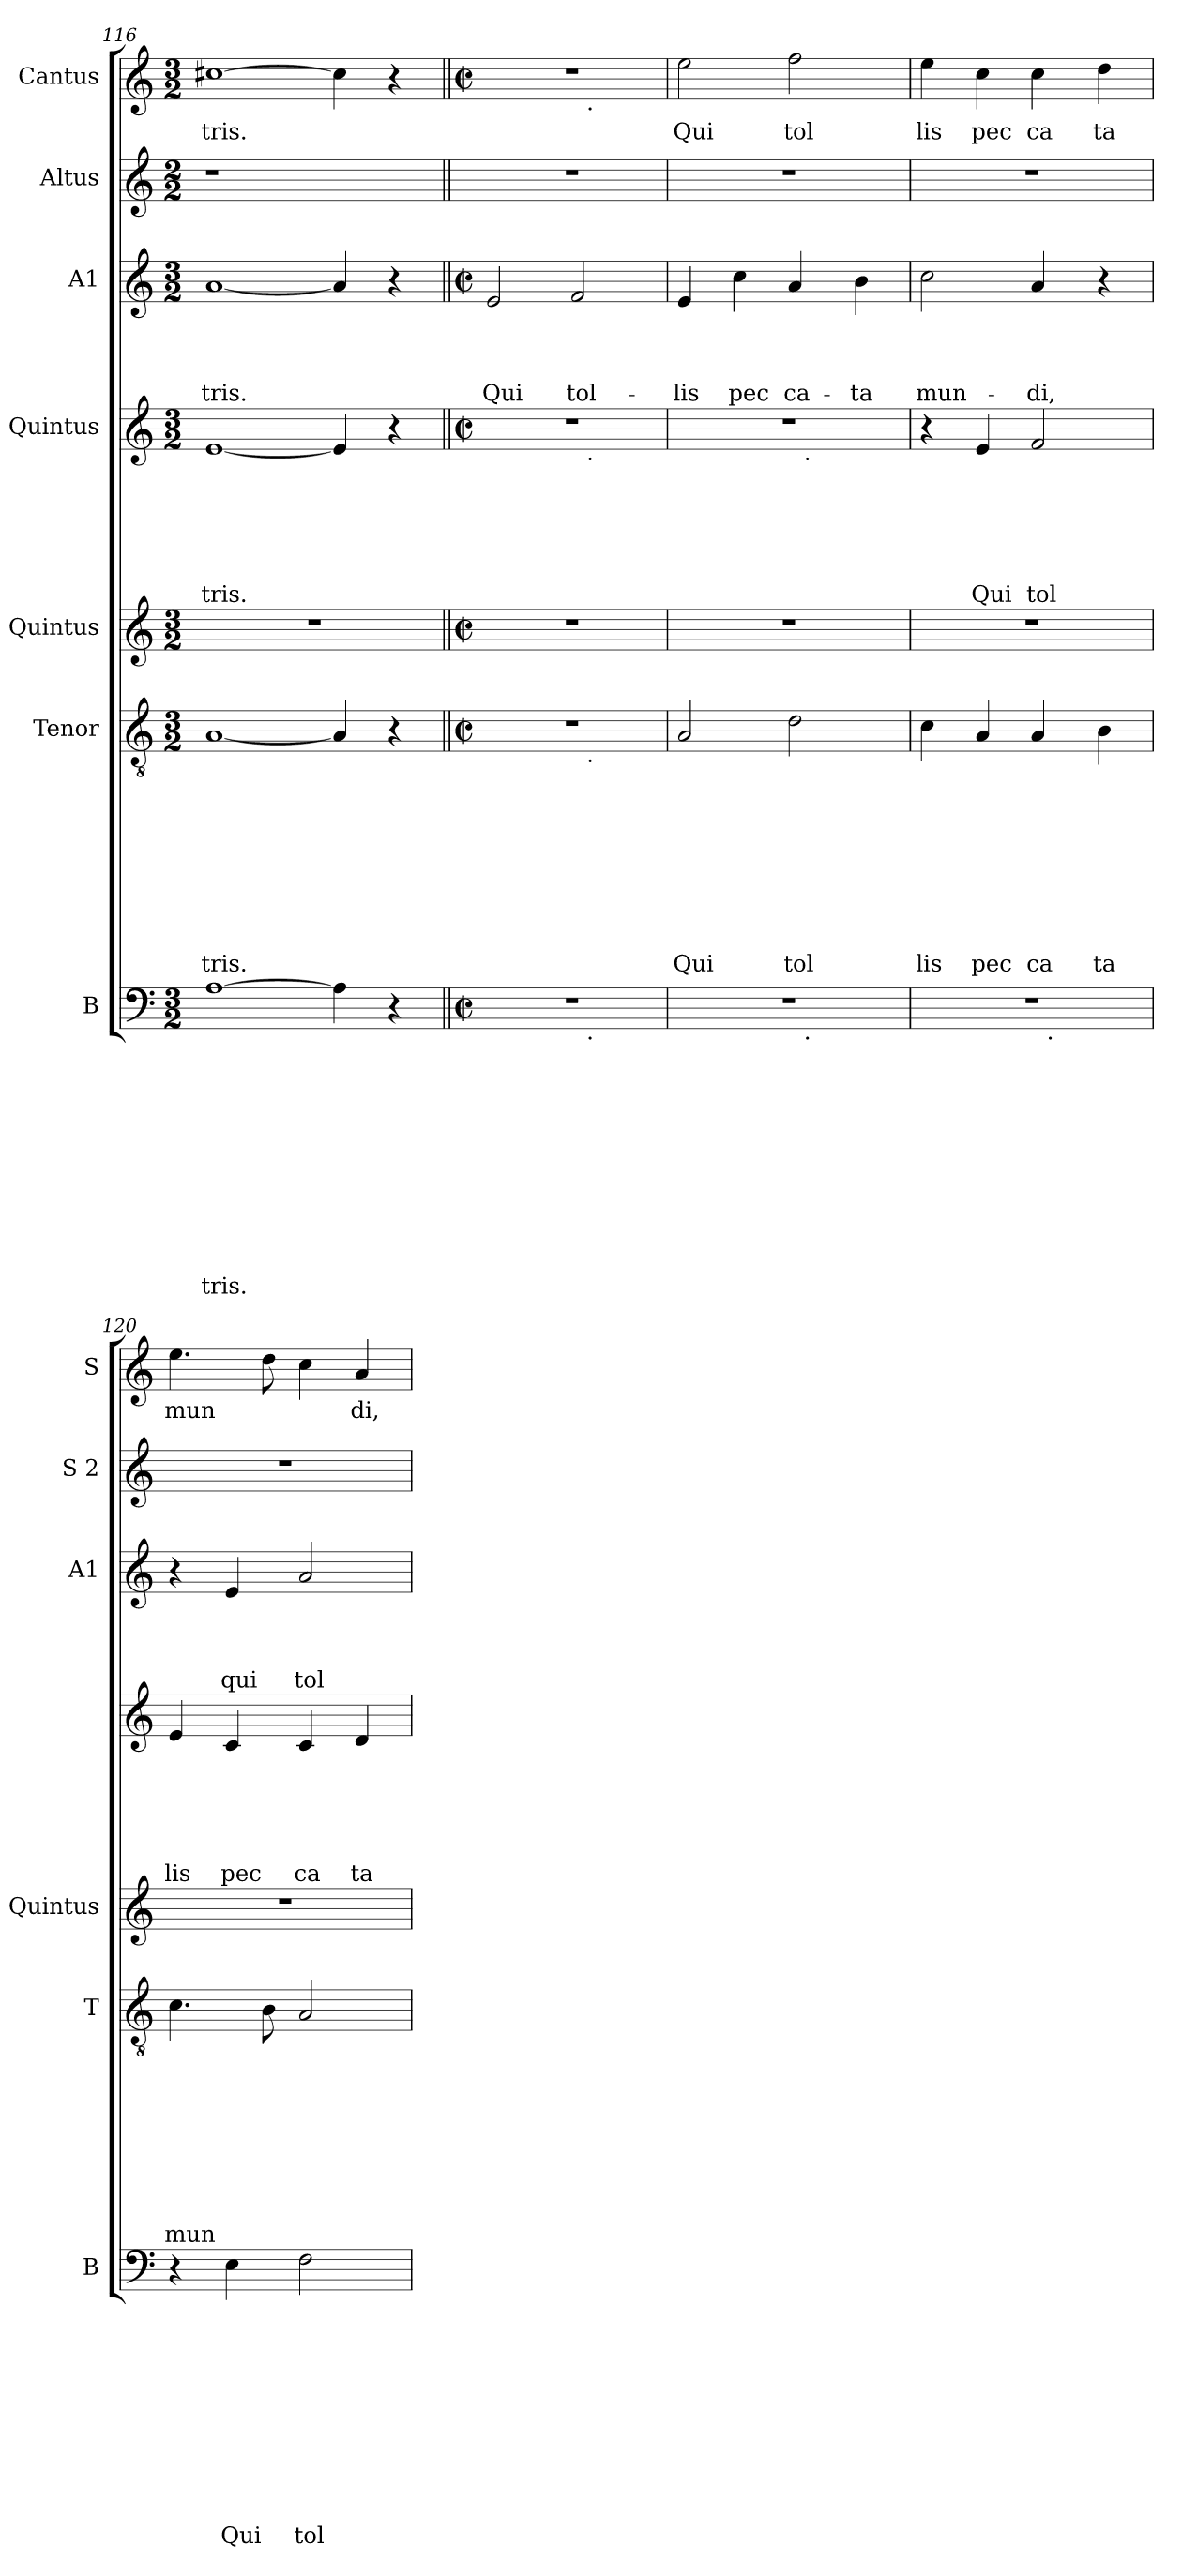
**kern	**text	**text	**text	**text	**text	**text	**text	**text	**text	**text	**text	**kern	**text	**text	**text	**text	**text	**text	**text	**text	**text	**kern	**kern	**text	**text	**text	**text	**text	**text	**kern	**text	**text	**text	**text	**kern	**kern	**text
*part7	*part7	*part7	*part7	*part7	*part7	*part7	*part7	*part7	*part7	*part7	*part7	*part6	*part6	*part6	*part6	*part6	*part6	*part6	*part6	*part6	*part6	*part5	*part4	*part4	*part4	*part4	*part4	*part4	*part4	*part3	*part3	*part3	*part3	*part3	*part2	*part1	*part1
*staff7	*staff7	*staff7	*staff7	*staff7	*staff7	*staff7	*staff7	*staff7	*staff7	*staff7	*staff7	*staff6	*staff6	*staff6	*staff6	*staff6	*staff6	*staff6	*staff6	*staff6	*staff6	*staff5	*staff4	*staff4	*staff4	*staff4	*staff4	*staff4	*staff4	*staff3	*staff3	*staff3	*staff3	*staff3	*staff2	*staff1	*staff1
*I"B	*	*	*	*	*	*	*	*	*	*	*	*I"Tenor	*	*	*	*	*	*	*	*	*	*I"Quintus	*I"Quintus	*	*	*	*	*	*	*I"A1	*	*	*	*	*I"Altus	*I"Cantus	*
*I'B	*	*	*	*	*	*	*	*	*	*	*	*I'T	*	*	*	*	*	*	*	*	*	*I'Quintus	*	*	*	*	*	*	*	*I'A1	*	*	*	*	*I'S 2	*I'S	*
*clefF4	*	*	*	*	*	*	*	*	*	*	*	*clefGv2	*	*	*	*	*	*	*	*	*	*clefG2	*clefG2	*	*	*	*	*	*	*clefG2	*	*	*	*	*clefG2	*clefG2	*
*k[]	*	*	*	*	*	*	*	*	*	*	*	*k[]	*	*	*	*	*	*	*	*	*	*k[]	*k[]	*	*	*	*	*	*	*k[]	*	*	*	*	*k[]	*k[]	*
*C:	*	*	*	*	*	*	*	*	*	*	*	*C:	*	*	*	*	*	*	*	*	*	*C:	*C:	*	*	*	*	*	*	*C:	*	*	*	*	*C:	*C:	*
*M3/2	*	*	*	*	*	*	*	*	*	*	*	*M3/2	*	*	*	*	*	*	*	*	*	*M3/2	*M3/2	*	*	*	*	*	*	*M3/2	*	*	*	*	*M2/2	*M3/2	*
=116	=116	=116	=116	=116	=116	=116	=116	=116	=116	=116	=116	=116	=116	=116	=116	=116	=116	=116	=116	=116	=116	=116	=116	=116	=116	=116	=116	=116	=116	=116	=116	=116	=116	=116	=116	=116	=116
!	!	!	!	!	!	!	!	!	!	!	!LO:LY:b	!	!	!	!	!	!	!	!	!	!LO:LY:b	!	!	!	!	!	!	!	!LO:LY:b	!	!	!	!	!LO:LY:b	!	!	!LO:LY:b
[>1A	.	.	.	.	.	.	.	.	.	.	tris.	[<1A	.	.	.	.	.	.	.	.	tris.	1.r	[<1e	.	.	.	.	.	tris.	[<1a	.	.	.	tris.	1r	[>1cc#X	tris.
4A\]	.	.	.	.	.	.	.	.	.	.	.	4A/]	.	.	.	.	.	.	.	.	.	.	4e/]	.	.	.	.	.	.	4a/]	.	.	.	.	2ryy	4cc#\]	.
4r	.	.	.	.	.	.	.	.	.	.	.	4r	.	.	.	.	.	.	.	.	.	.	4r	.	.	.	.	.	.	4r	.	.	.	.	.	4r	.
=117||	=117||	=117||	=117||	=117||	=117||	=117||	=117||	=117||	=117||	=117||	=117||	=117||	=117||	=117||	=117||	=117||	=117||	=117||	=117||	=117||	=117||	=117||	=117||	=117||	=117||	=117||	=117||	=117||	=117||	=117||	=117||	=117||	=117||	=117||	=117||	=117||	=117||
*M2/2	*	*	*	*	*	*	*	*	*	*	*	*M2/2	*	*	*	*	*	*	*	*	*	*M2/2	*M2/2	*	*	*	*	*	*	*M2/2	*	*	*	*	*	*M2/2	*
*met(c|)	*	*	*	*	*	*	*	*	*	*	*	*met(c|)	*	*	*	*	*	*	*	*	*	*met(c|)	*met(c|)	*	*	*	*	*	*	*met(c|)	*	*	*	*	*	*met(c|)	*
!	!	!	!	!	!	!	!	!	!	!	!	!	!	!	!	!	!	!	!	!	!	!	!	!	!	!	!	!	!	!	!	!	!	!LO:LY:b	!	!	!
*^	*	*	*	*	*	*	*	*	*	*	*	*^	*	*	*	*	*	*	*	*	*	*	*^	*	*	*	*	*	*	*	*	*	*	*	*	*^	*
1r	2ryy	.	.	.	.	.	.	.	.	.	.	.	1r	2ryy	.	.	.	.	.	.	.	.	.	1r	1r	2ryy	.	.	.	.	.	.	2e/	.	.	.	Qui	1r	1r	2ryy	.
!	!	!	!	!	!	!	!	!	!	!	!	!	!	!	!	!	!	!	!	!	!	!	!	!	!	!	!	!	!	!	!	!	!	!	!	!	!LO:LY:b	!	!	!	!
.	32ryy	.	.	.	.	.	.	.	.	.	.	.	.	32ryy	.	.	.	.	.	.	.	.	.	.	.	32ryy	.	.	.	.	.	.	2f/	.	.	.	tol-	.	.	32ryy	.
!	!	!	!	!	!	!	!	!	!	!	!	!	!	!	!	!	!	!	!	!	!	!	!	!	!	!	!	!	!	!	!	!	!	!	!	!	!	!	!	!LO:TX:b:t=·	!
!	!	!	!	!	!	!	!	!	!	!	!	!	!	!	!	!	!	!	!	!	!	!	!	!	!	!LO:TX:b:t=·	!	!	!	!	!	!	!	!	!	!	!	!	!	!	!
!	!	!	!	!	!	!	!	!	!	!	!	!	!	!LO:TX:b:t=·	!	!	!	!	!	!	!	!	!	!	!	!	!	!	!	!	!	!	!	!	!	!	!	!	!	!	!
!	!LO:TX:b:t=·	!	!	!	!	!	!	!	!	!	!	!	!	!	!	!	!	!	!	!	!	!	!	!	!	!	!	!	!	!	!	!	!	!	!	!	!	!	!	!	!
.	4...ryy	.	.	.	.	.	.	.	.	.	.	.	.	4...ryy	.	.	.	.	.	.	.	.	.	.	.	4...ryy	.	.	.	.	.	.	.	.	.	.	.	.	.	4...ryy	.
=118	=118	=118	=118	=118	=118	=118	=118	=118	=118	=118	=118	=118	=118	=118	=118	=118	=118	=118	=118	=118	=118	=118	=118	=118	=118	=118	=118	=118	=118	=118	=118	=118	=118	=118	=118	=118	=118	=118	=118	=118	=118
!	!	!	!	!	!	!	!	!	!	!	!	!	!	!	!	!	!	!	!	!	!	!	!LO:LY:b	!	!	!	!	!	!	!	!	!	!	!	!	!	!LO:LY:b	!	!	!	!LO:LY:b
*	*	*	*	*	*	*	*	*	*	*	*	*	*v	*v	*	*	*	*	*	*	*	*	*	*	*	*	*	*	*	*	*	*	*	*	*	*	*	*	*v	*v	*
1r	2ryy	.	.	.	.	.	.	.	.	.	.	.	2A/	.	.	.	.	.	.	.	.	Qui	1r	1r	2ryy	.	.	.	.	.	.	4e/	.	.	.	-lis	1r	2ee\	Qui
!	!	!	!	!	!	!	!	!	!	!	!	!	!	!	!	!	!	!	!	!	!	!	!	!	!	!	!	!	!	!	!	!	!	!	!	!LO:LY:b	!	!	!
.	.	.	.	.	.	.	.	.	.	.	.	.	.	.	.	.	.	.	.	.	.	.	.	.	.	.	.	.	.	.	.	4cc\	.	.	.	pec	.	.	.
!	!	!	!	!	!	!	!	!	!	!	!	!	!	!	!	!	!	!	!	!	!	!LO:LY:b	!	!	!	!	!	!	!	!	!	!	!	!	!	!LO:LY:b	!	!	!LO:LY:b
.	32ryy	.	.	.	.	.	.	.	.	.	.	.	2d\	.	.	.	.	.	.	.	.	tol	.	.	32ryy	.	.	.	.	.	.	4a/	.	.	.	ca-	.	2ff\	tol
!	!	!	!	!	!	!	!	!	!	!	!	!	!	!	!	!	!	!	!	!	!	!	!	!	!LO:TX:b:t=·	!	!	!	!	!	!	!	!	!	!	!	!	!	!
!	!LO:TX:b:t=·	!	!	!	!	!	!	!	!	!	!	!	!	!	!	!	!	!	!	!	!	!	!	!	!	!	!	!	!	!	!	!	!	!	!	!	!	!	!
.	4...ryy	.	.	.	.	.	.	.	.	.	.	.	.	.	.	.	.	.	.	.	.	.	.	.	4...ryy	.	.	.	.	.	.	.	.	.	.	.	.	.	.
!	!	!	!	!	!	!	!	!	!	!	!	!	!	!	!	!	!	!	!	!	!	!	!	!	!	!	!	!	!	!	!	!	!	!	!	!LO:LY:b	!	!	!
.	.	.	.	.	.	.	.	.	.	.	.	.	.	.	.	.	.	.	.	.	.	.	.	.	.	.	.	.	.	.	.	4b\	.	.	.	-ta	.	.	.
=119	=119	=119	=119	=119	=119	=119	=119	=119	=119	=119	=119	=119	=119	=119	=119	=119	=119	=119	=119	=119	=119	=119	=119	=119	=119	=119	=119	=119	=119	=119	=119	=119	=119	=119	=119	=119	=119	=119	=119
!	!	!	!	!	!	!	!	!	!	!	!	!	!	!	!	!	!	!	!	!	!	!LO:LY:b	!	!	!	!	!	!	!	!	!	!	!	!	!	!LO:LY:b	!	!	!LO:LY:b
*	*	*	*	*	*	*	*	*	*	*	*	*	*	*	*	*	*	*	*	*	*	*	*	*v	*v	*	*	*	*	*	*	*	*	*	*	*	*	*	*
1r	2ryy	.	.	.	.	.	.	.	.	.	.	.	4c\	.	.	.	.	.	.	.	.	lis	1r	4r	.	.	.	.	.	.	2cc\	.	.	.	mun-	1r	4ee\	lis
!	!	!	!	!	!	!	!	!	!	!	!	!	!	!	!	!	!	!	!	!	!	!LO:LY:b	!	!	!	!	!	!	!	!LO:LY:b	!	!	!	!	!	!	!	!LO:LY:b
.	.	.	.	.	.	.	.	.	.	.	.	.	4A/	.	.	.	.	.	.	.	.	pec	.	4e/	.	.	.	.	.	Qui	.	.	.	.	.	.	4cc\	pec
!	!	!	!	!	!	!	!	!	!	!	!	!	!	!	!	!	!	!	!	!	!	!LO:LY:b	!	!	!	!	!	!	!	!LO:LY:b	!	!	!	!	!LO:LY:b	!	!	!LO:LY:b
.	32ryy	.	.	.	.	.	.	.	.	.	.	.	4A/	.	.	.	.	.	.	.	.	ca	.	2f/	.	.	.	.	.	tol	4a/	.	.	.	-di,	.	4cc\	ca
!	!LO:TX:b:t=·	!	!	!	!	!	!	!	!	!	!	!	!	!	!	!	!	!	!	!	!	!	!	!	!	!	!	!	!	!	!	!	!	!	!	!	!	!
.	4...ryy	.	.	.	.	.	.	.	.	.	.	.	.	.	.	.	.	.	.	.	.	.	.	.	.	.	.	.	.	.	.	.	.	.	.	.	.	.
!	!	!	!	!	!	!	!	!	!	!	!	!	!	!	!	!	!	!	!	!	!	!LO:LY:b	!	!	!	!	!	!	!	!	!	!	!	!	!	!	!	!LO:LY:b
.	.	.	.	.	.	.	.	.	.	.	.	.	4B\	.	.	.	.	.	.	.	.	ta	.	.	.	.	.	.	.	.	4r	.	.	.	.	.	4dd\	ta
=120	=120	=120	=120	=120	=120	=120	=120	=120	=120	=120	=120	=120	=120	=120	=120	=120	=120	=120	=120	=120	=120	=120	=120	=120	=120	=120	=120	=120	=120	=120	=120	=120	=120	=120	=120	=120	=120	=120
!	!	!	!	!	!	!	!	!	!	!	!	!	!	!	!	!	!	!	!	!	!	!LO:LY:b	!	!	!	!	!	!	!	!LO:LY:b	!	!	!	!	!	!	!	!LO:LY:b
*v	*v	*	*	*	*	*	*	*	*	*	*	*	*	*	*	*	*	*	*	*	*	*	*	*	*	*	*	*	*	*	*	*	*	*	*	*	*	*
4r	.	.	.	.	.	.	.	.	.	.	.	4.c\	.	.	.	.	.	.	.	.	mun	1r	4e/	.	.	.	.	.	lis	4r	.	.	.	.	1r	4.ee\	mun
!	!	!	!	!	!	!	!	!	!	!	!LO:LY:b	!	!	!	!	!	!	!	!	!	!	!	!	!	!	!	!	!	!LO:LY:b	!	!	!	!	!LO:LY:b	!	!	!
4E\	.	.	.	.	.	.	.	.	.	.	Qui	.	.	.	.	.	.	.	.	.	.	.	4c/	.	.	.	.	.	pec	4e/	.	.	.	qui	.	.	.
.	.	.	.	.	.	.	.	.	.	.	.	8B\	.	.	.	.	.	.	.	.	.	.	.	.	.	.	.	.	.	.	.	.	.	.	.	8dd\	.
!	!	!	!	!	!	!	!	!	!	!	!LO:LY:b	!	!	!	!	!	!	!	!	!	!	!	!	!	!	!	!	!	!LO:LY:b	!	!	!	!	!LO:LY:b	!	!	!
2F\	.	.	.	.	.	.	.	.	.	.	tol	2A/	.	.	.	.	.	.	.	.	.	.	4c/	.	.	.	.	.	ca	2a/	.	.	.	tol-	.	4cc\	.
!	!	!	!	!	!	!	!	!	!	!	!	!	!	!	!	!	!	!	!	!	!	!	!	!	!	!	!	!	!LO:LY:b	!	!	!	!	!	!	!	!LO:LY:b
.	.	.	.	.	.	.	.	.	.	.	.	.	.	.	.	.	.	.	.	.	.	.	4d/	.	.	.	.	.	ta	.	.	.	.	.	.	4a/	di,
=	=	=	=	=	=	=	=	=	=	=	=	=	=	=	=	=	=	=	=	=	=	=	=	=	=	=	=	=	=	=	=	=	=	=	=	=	=
*-	*-	*-	*-	*-	*-	*-	*-	*-	*-	*-	*-	*-	*-	*-	*-	*-	*-	*-	*-	*-	*-	*-	*-	*-	*-	*-	*-	*-	*-	*-	*-	*-	*-	*-	*-	*-	*-
